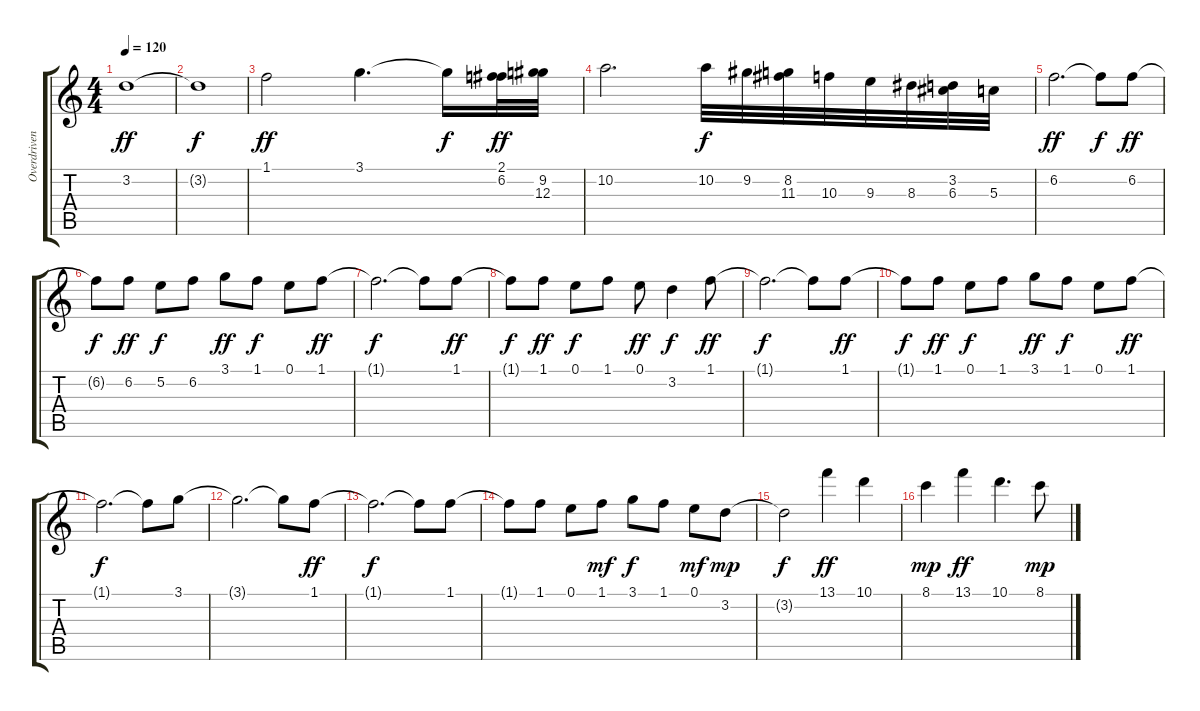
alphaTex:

\track ("Overdriven Guitar" "Overdriven") {instrument overdrivenguitar}
\staff {score tabs}
\tuning (E4 B3 G3 D3 A2 E2) {hide}
\ts (4 4)
\tempo 120
\clef g2
\ks c
3.2.1{dy ff volume 4} |
3.2{t}.1{dy f} |
1.1.2{dy ff volume 10} 3.1.4{d} 3.1{t}.16{dy f} (2.1 6.2).32{dy ff} (9.2 12.3).32 |
10.2.2{d} 10.2.32{dy f} 9.2.32 (8.2 11.3).32 10.3.32 9.3.32 8.3.32 (3.2 6.3).32 5.3.32 |
6.2.2{d dy ff} 6.2{t}.8{dy f} 6.2.8{dy ff} |
6.2{t}.8{dy f} 6.2.8{dy ff} 5.2.8{dy f} 6.2.8 3.1.8{dy ff} 1.1.8{dy f} 0.1.8 1.1.8{dy ff} |
1.1{t}.2{d dy f} 1.1{t}.8 1.1.8{dy ff} |
1.1{t}.8{dy f} 1.1.8{dy ff} 0.1.8{dy f} 1.1.8 0.1.8{dy ff} 3.2.4{dy f} 1.1.8{dy ff} |
1.1{t}.2{d dy f} 1.1{t}.8 1.1.8{dy ff} |
1.1{t}.8{dy f} 1.1.8{dy ff} 0.1.8{dy f} 1.1.8 3.1.8{dy ff} 1.1.8{dy f} 0.1.8 1.1.8{dy ff} |
1.1{t}.2{d dy f} 1.1{t}.8 3.1.8 |
3.1{t}.2{d} 3.1{t}.8 1.1.8{dy ff} |
1.1{t}.2{d dy f} 1.1{t}.8 1.1.8 |
1.1{t}.8 1.1.8 0.1.8 1.1.8{dy mf} 3.1.8{dy f} 1.1.8 0.1.8{dy mf} 3.2.8{dy mp} |
3.2{t}.2{dy f} 13.1.4{dy ff} 10.1.4 |
8.1.4{dy mp} 13.1.4{dy ff} 10.1.4{d} 8.1.8{dy mp}
